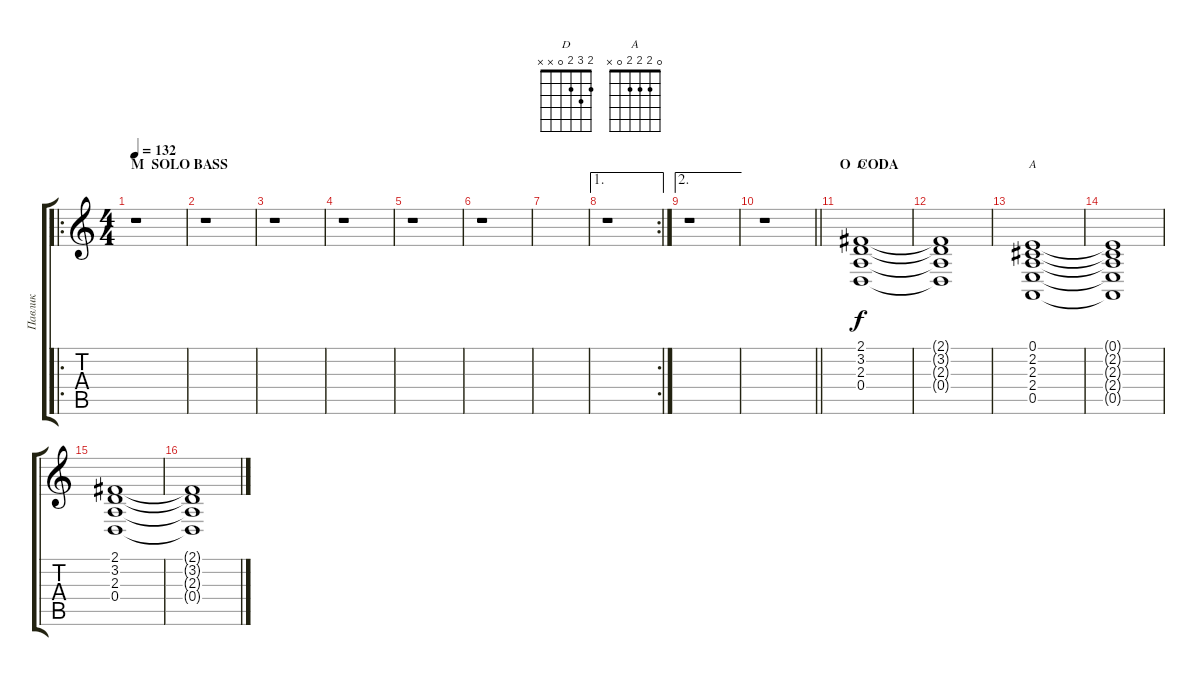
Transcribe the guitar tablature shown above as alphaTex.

\track ("Павлик" "Павлик") {instrument electricgrandpiano}
\staff {score tabs}
\tuning (E4 B3 G3 D3 A2 E2) {hide}
\chord ("D" 2 3 2 0 x x)
\chord ("A" 0 2 2 2 0 x)
\ro
\ts (4 4)
\section ("" "M  SOLO BASS")
\tempo 132
\clef g2
\ks c
r.1{dy f} |
r.1 |
r.1 |
r.1 |
r.1 |
r.1 |
|
\ae 1
\rc 2
r.1 |
\ae 2
r.1 |
\barLineRight lightlight
r.1 |
\section ("" "O  CODA")
(2.1 3.2 2.3 0.4).1{ch "D"} |
(2.1{t} 3.2{t} 2.3{t} 0.4{t}).1 |
(0.1 2.2 2.3 2.4 0.5).1{ch "A"} |
(0.1{t} 2.2{t} 2.3{t} 2.4{t} 0.5{t}).1 |
(2.1 3.2 2.3 0.4).1 |
(2.1{t} 3.2{t} 2.3{t} 0.4{t}).1
